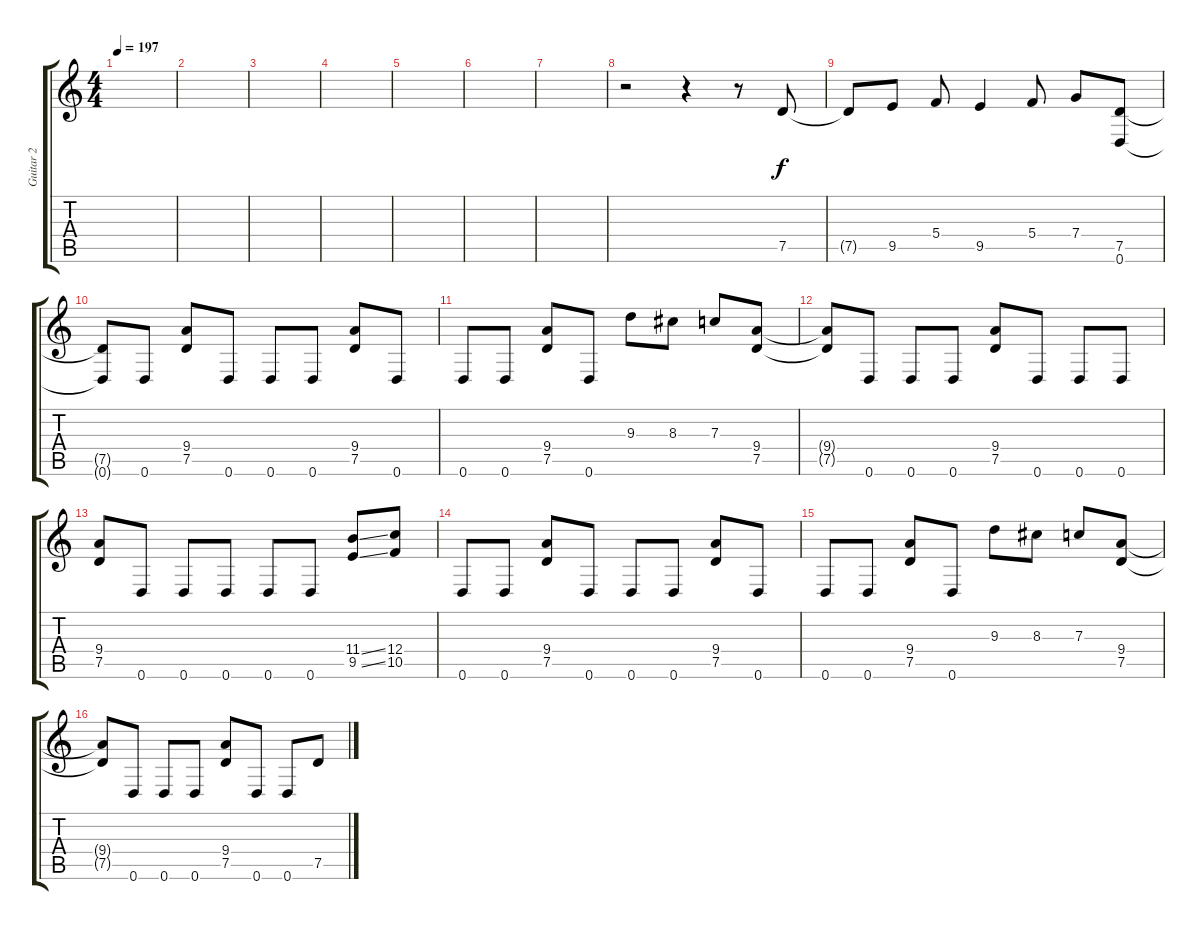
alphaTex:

\track ("Guitar 2" "Guitar 2") {instrument distortionguitar}
\staff {score tabs}
\tuning (D4 A3 F3 C3 G2 D2) {hide}
\ts (4 4)
\tempo 197
\clef g2
\ks c
|
|
|
|
|
|
|
r.2 r.4 r.8 7.5.8 |
7.5{t}.8 9.5.8 5.4.8 9.5.4 5.4.8 7.4.8 (7.5 0.6).8 |
(7.5{t} 0.6{t}).8 0.6.8 (9.4 7.5).8 0.6.8 0.6.8 0.6.8 (9.4 7.5).8 0.6.8 |
0.6.8 0.6.8 (9.4 7.5).8 0.6.8 9.3.8 8.3.8 7.3.8 (9.4 7.5).8 |
(9.4{t} 7.5{t}).8 0.6.8 0.6.8 0.6.8 (9.4 7.5).8 0.6.8 0.6.8 0.6.8 |
(9.4 7.5).8 0.6.8 0.6.8 0.6.8 0.6.8 0.6.8 (11.4{ss} 9.5{ss}).8 (12.4 10.5).8 |
0.6.8 0.6.8 (9.4 7.5).8 0.6.8 0.6.8 0.6.8 (9.4 7.5).8 0.6.8 |
0.6.8 0.6.8 (9.4 7.5).8 0.6.8 9.3.8 8.3.8 7.3.8 (9.4 7.5).8 |
(9.4{t} 7.5{t}).8 0.6.8 0.6.8 0.6.8 (9.4 7.5).8 0.6.8 0.6.8 7.5.8
